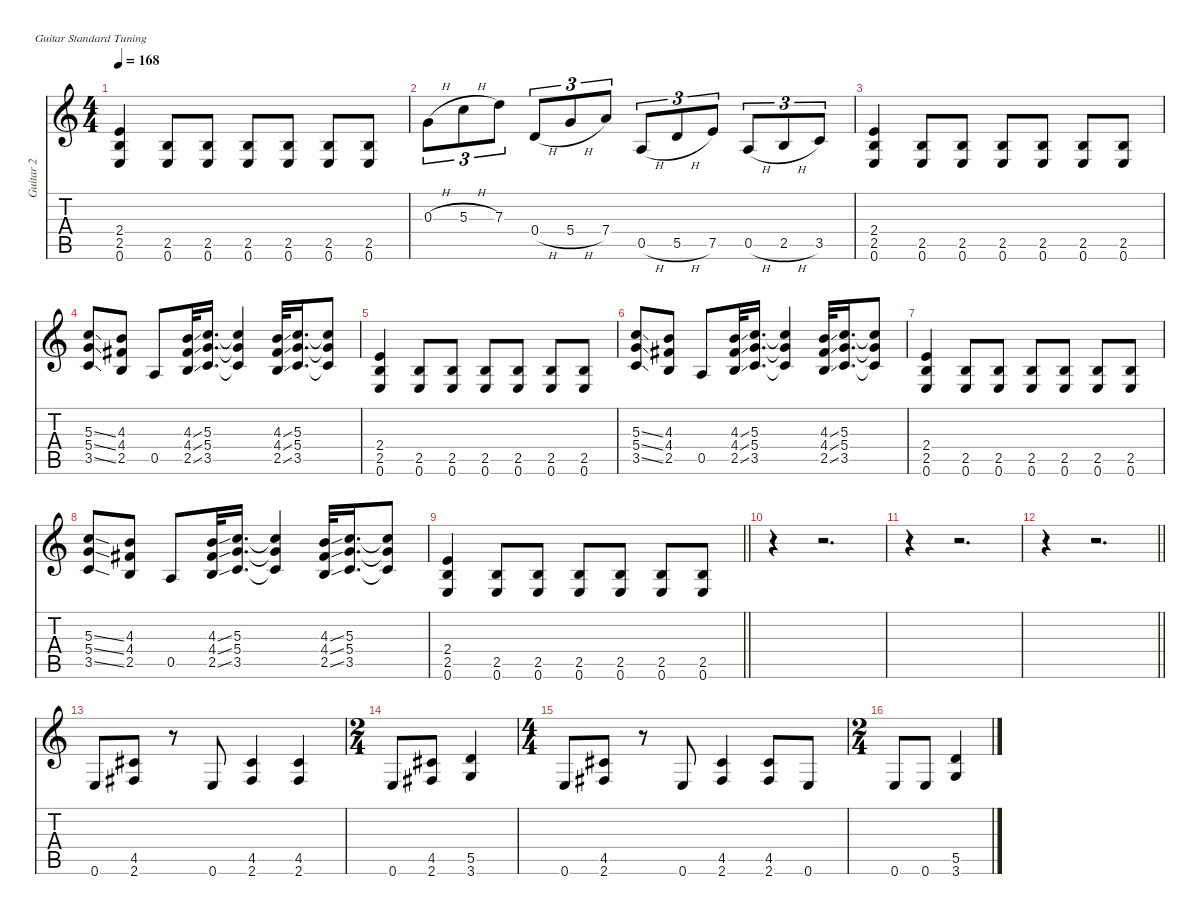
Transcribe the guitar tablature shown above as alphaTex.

\defaultSystemsLayout 4
\hideDynamics
\bracketExtendMode nobrackets
\firstSystemTrackNameMode fullname
\otherSystemsTrackNameOrientation horizontal
\track ("Guitar 2" "dist.guit.") {instrument distortionguitar}
\staff {score tabs}
\tuning (E4 B3 G3 D3 A2 E2)
\ts (4 4)
\tempo 168
\clef g2
\ks c
(2.4 2.5 0.6).4{dy f beam Up} (2.5 0.6).8{beam Up} (2.5 0.6).8{beam Up} (2.5 0.6).8{beam Up} (2.5 0.6).8{beam Up} (2.5 0.6).8{beam Up} (2.5 0.6).8{beam Up} |
0.3{h}.8{tu (3 2) beam Down} 5.3{h}.8{tu (3 2) beam Down} 7.3.8{tu (3 2) beam Down} 0.4{h}.8{tu (3 2) beam Up} 5.4{h}.8{tu (3 2) beam Up} 7.4.8{tu (3 2) beam Up} 0.5{h}.8{tu (3 2) beam Up} 5.5{h}.8{tu (3 2) beam Up} 7.5.8{tu (3 2) beam Up} 0.5{h}.8{tu (3 2) beam Up} 2.5{h}.8{tu (3 2) beam Up} 3.5.8{tu (3 2) beam Up} |
(2.4 2.5 0.6).4{beam Up} (2.5 0.6).8{beam Up} (2.5 0.6).8{beam Up} (2.5 0.6).8{beam Up} (2.5 0.6).8{beam Up} (2.5 0.6).8{beam Up} (2.5 0.6).8{beam Up} |
(5.3{ss} 5.4{ss} 3.5{ss}).8{beam Up} (4.3 4.4{acc #} 2.5).8{beam Up} 0.5.8{beam Up} (4.3{ss} 4.4{ss acc #} 2.5{ss}).32{beam Up} (5.3 5.4 3.5).16{d beam Up} (5.3{t} 5.4{t} 3.5{t}).4{beam Up} (4.3{ss} 4.4{ss acc #} 2.5{ss}).32{beam Up} (5.3 5.4 3.5).16{d beam Up} (5.3{t} 5.4{t} 3.5{t}).8{beam Up} |
(2.4 2.5 0.6).4{beam Up} (2.5 0.6).8{beam Up} (2.5 0.6).8{beam Up} (2.5 0.6).8{beam Up} (2.5 0.6).8{beam Up} (2.5 0.6).8{beam Up} (2.5 0.6).8{beam Up} |
(5.3{ss} 5.4{ss} 3.5{ss}).8{beam Up} (4.3 4.4{acc #} 2.5).8{beam Up} 0.5.8{beam Up} (4.3{ss} 4.4{ss acc #} 2.5{ss}).32{beam Up} (5.3 5.4 3.5).16{d beam Up} (5.3{t} 5.4{t} 3.5{t}).4{beam Up} (4.3{ss} 4.4{ss acc #} 2.5{ss}).32{beam Up} (5.3 5.4 3.5).16{d beam Up} (5.3{t} 5.4{t} 3.5{t}).8{beam Up} |
(2.4 2.5 0.6).4{beam Up} (2.5 0.6).8{beam Up} (2.5 0.6).8{beam Up} (2.5 0.6).8{beam Up} (2.5 0.6).8{beam Up} (2.5 0.6).8{beam Up} (2.5 0.6).8{beam Up} |
(5.3{ss} 5.4{ss} 3.5{ss}).8{beam Up} (4.3 4.4{acc #} 2.5).8{beam Up} 0.5.8{beam Up} (4.3{ss} 4.4{ss acc #} 2.5{ss}).32{beam Up} (5.3 5.4 3.5).16{d beam Up} (5.3{t} 5.4{t} 3.5{t}).4{beam Up} (4.3{ss} 4.4{ss acc #} 2.5{ss}).32{beam Up} (5.3 5.4 3.5).16{d beam Up} (5.3{t} 5.4{t} 3.5{t}).8{beam Up} |
\barLineRight lightlight
(2.4 2.5 0.6).4{beam Up} (2.5 0.6).8{beam Up} (2.5 0.6).8{beam Up} (2.5 0.6).8{beam Up} (2.5 0.6).8{beam Up} (2.5 0.6).8{beam Up} (2.5 0.6).8{beam Up} |
r.4{beam Down} r.2{d beam Down} |
r.4{beam Down} r.2{d beam Down} |
\barLineRight lightlight
r.4{beam Down} r.2{d beam Down} |
0.6.8{beam Up} (4.5{acc #} 2.6{acc #}).8{beam Up} r.8{beam Up} 0.6.8{beam Up} (4.5{acc #} 2.6{acc #}).4{beam Up} (4.5{acc #} 2.6{acc #}).4{beam Up} |
\ts (2 4)
\beaming (8 2 2)
0.6.8{beam Up} (4.5{acc #} 2.6{acc #}).8{beam Up} (5.5 3.6).4{beam Up} |
\ts (4 4)
\beaming (8 2 2 2 2)
0.6.8{beam Up} (4.5{acc #} 2.6{acc #}).8{beam Up} r.8{beam Up} 0.6.8{beam Up} (4.5{acc #} 2.6{acc #}).4{beam Up} (4.5{acc #} 2.6{acc #}).8{beam Up} 0.6.8{beam Up} |
\ts (2 4)
\beaming (8 2 2)
0.6.8{beam Up} 0.6.8{beam Up} (5.5 3.6).4{beam Up}
